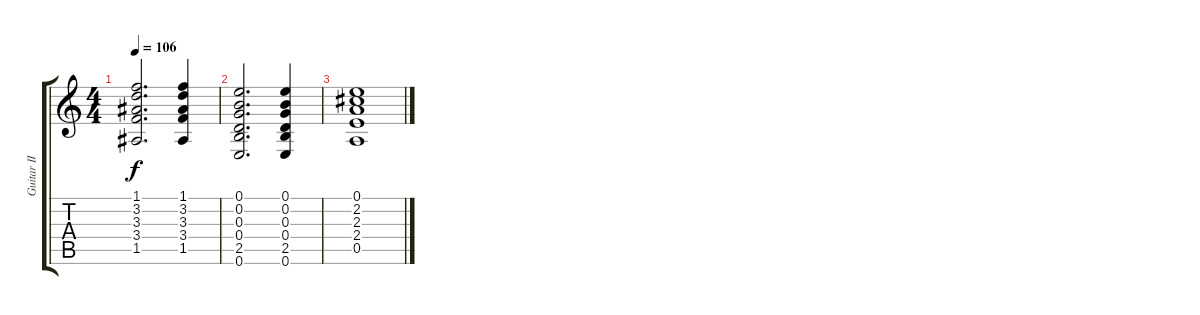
\track ("Guitar II" "Guitar II") {instrument distortionguitar}
\staff {score tabs}
\tuning (E4 B3 G3 D3 A2 E2) {hide}
\ts (4 4)
\tempo 106
\clef g2
\ks c
(1.1 3.2 3.3 3.4 1.5).2{d dy f} (1.1 3.2 3.3 3.4 1.5).4 |
(0.1 0.2 0.3 0.4 2.5 0.6).2{d} (0.1 0.2 0.3 0.4 2.5 0.6).4 |
(0.1 2.2 2.3 2.4 0.5).1
